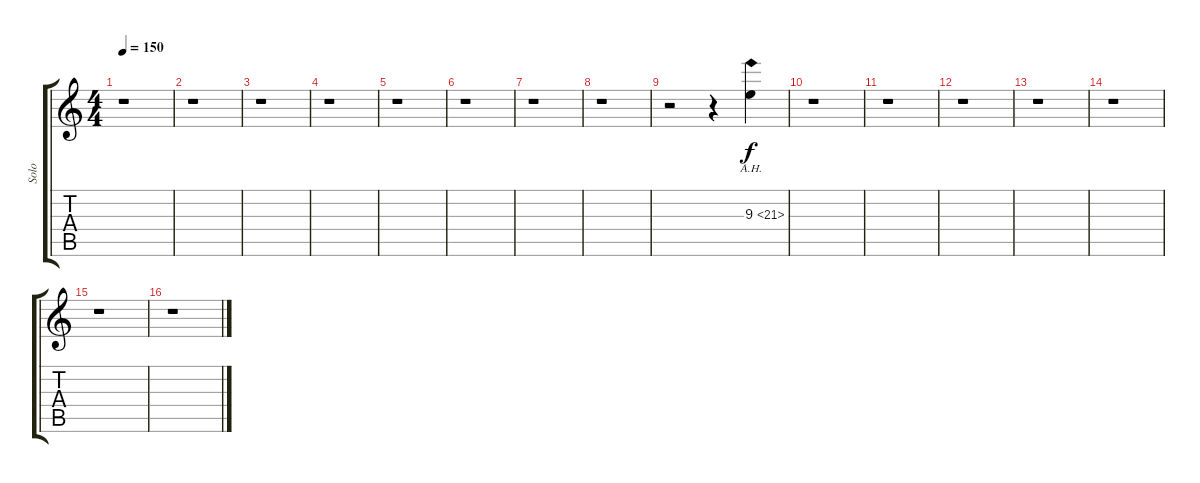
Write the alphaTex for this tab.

\track ("Solo" "Solo") {instrument overdrivenguitar}
\staff {score tabs}
\tuning (E4 B3 G3 D3 A2 E2) {hide}
\ts (4 4)
\tempo 150
\clef g2
\ks c
r.1{dy f} |
r.1 |
r.1 |
r.1 |
r.1 |
r.1 |
r.1 |
r.1 |
r.2 r.4 9.3{ah 12}.4 |
r.1 |
r.1 |
r.1 |
r.1 |
r.1 |
r.1 |
r.1
